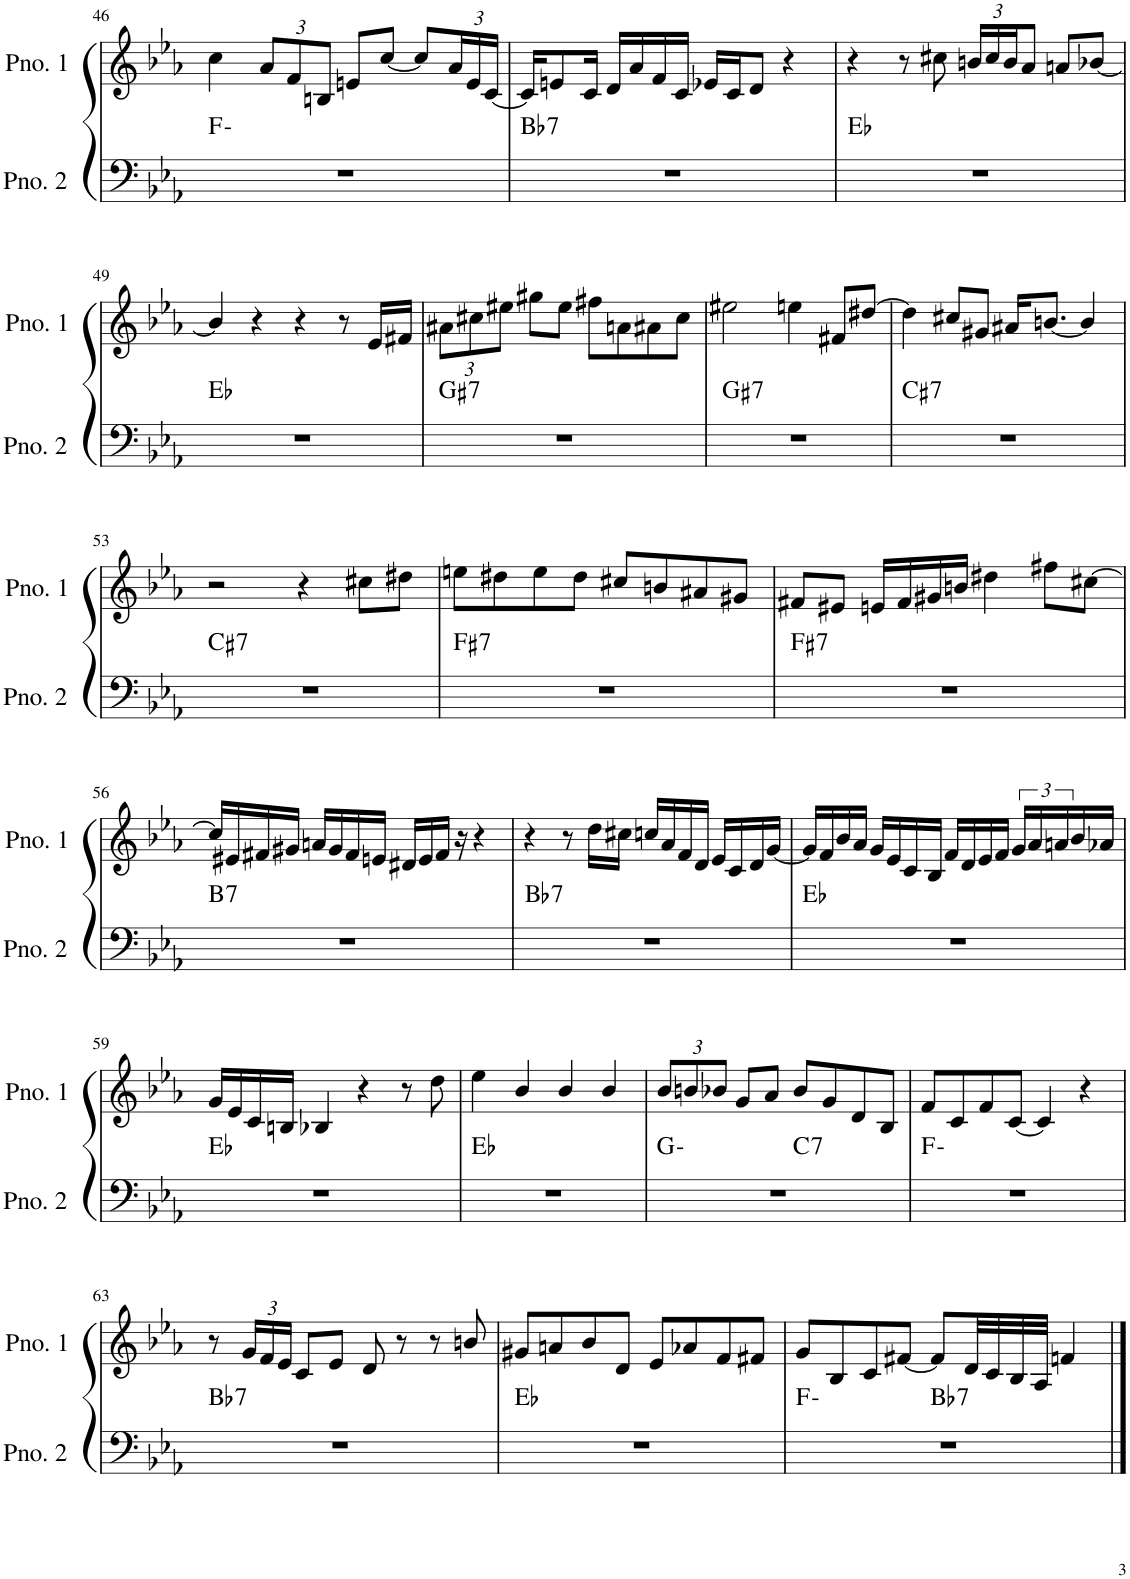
**kern	**harte	**kern
*part2	*part2	*part1
*staff2	*	*staff1
*I"ピアノ 2	*	*I"ピアノ 1
!!LO:PB:g=z
*clefF4	*	*clefG2
*k[b-e-a-]	*	*k[b-e-a-]
*M4/4	*	*M4/4
=46	=46	=46
1r	F:min	4cc\
*	*	*Xbrackettup
.	.	12a-/L
.	.	12f/
.	.	12Bn/J
.	.	8en/L
.	.	[8cc/J
.	.	8cc/L]
.	.	24a-/L
.	.	24e/
.	.	[24c/JJ
=47	=47	=47
!	!LO:H:kt=7	!
1r	Bb:7	16c/KL]
.	.	8en/
.	.	16c/Jk
.	.	16d/LL
.	.	16a-/
.	.	16f/
.	.	16c/JJ
.	.	16e-X/LL
.	.	16c/J
.	.	8d/J
.	.	4r
=48	=48	=48
1r	Eb:maj	4r
.	.	8r
.	.	8cc#X\
.	.	24bn/LL
.	.	24cc#/
.	.	24b/J
.	.	8a-/J
.	.	8an/L
.	.	[8b-X/J
!!LO:LB:g=z
=49	=49	=49
1r	Eb:maj	4b-/]
.	.	4r
.	.	4r
.	.	8r
.	.	16e-/LL
.	.	16f#X/JJ
=50	=50	=50
!	!LO:H:kt=7	!
1r	G#:7	12a#X\L
.	.	12cc#X\
.	.	12ee#X\J
.	.	8gg#X\L
.	.	8ee#\J
.	.	8ff#X\L
.	.	8an\
.	.	8a#X\
.	.	8cc#\J
=51	=51	=51
!	!LO:H:kt=7	!
1r	G#:7	2ee#X\
.	.	4een\
.	.	8f#X/L
.	.	[8dd#X/J
=52	=52	=52
!	!LO:H:kt=7	!
1r	C#:7	4dd#\]
.	.	8cc#X/L
.	.	8g#X/J
.	.	16a#X/KL
.	.	[8.bn/J
.	.	4b/]
!!LO:LB:g=z
=53	=53	=53
!	!LO:H:kt=7	!
1r	C#:7	2r
.	.	4r
.	.	8cc#X\L
.	.	8dd#X\J
=54	=54	=54
!	!LO:H:kt=7	!
1r	F#:7	8een\L
.	.	8dd#X\
.	.	8ee\
.	.	8dd#\J
.	.	8cc#X/L
.	.	8bn/
.	.	8a#X/
.	.	8g#X/J
=55	=55	=55
!	!LO:H:kt=7	!
1r	F#:7	8f#X/L
.	.	8e#X/J
.	.	16en/LL
.	.	16f#/
.	.	16g#X/
.	.	16bn/JJ
.	.	4dd#X\
.	.	8ff#X\L
.	.	[8cc#X\J
!!LO:LB:g=z
=56	=56	=56
!	!LO:H:kt=7	!
1r	B:7	16cc#/LL]
.	.	16e#X/
.	.	16f#X/
.	.	16g#X/JJ
.	.	16an/LL
.	.	16g#/
.	.	16f#/
.	.	16en/JJ
.	.	16d#X/LL
.	.	16e/
.	.	16f#/JJ
.	.	16r
.	.	4r
=57	=57	=57
!	!LO:H:kt=7	!
1r	Bb:7	4r
.	.	8r
.	.	16dd\LL
.	.	16cc#X\JJ
.	.	16ccn/LL
.	.	16a-/
.	.	16f/
.	.	16d/JJ
.	.	16e-/LL
.	.	16c/
.	.	16d/
.	.	[16g/JJ
=58	=58	=58
1r	Eb:maj	16g/LL]
.	.	16f/
.	.	16b-/
.	.	16a-/JJ
.	.	16g/LL
.	.	16e-/
.	.	16c/
.	.	16B-/JJ
.	.	16f/LL
.	.	16d/
.	.	16e-/
.	.	16f/JJ
*	*	*brackettup
.	.	24g/LL
.	.	24a-/
.	.	24an/
.	.	16b-/
.	.	16a-X/JJ
!!LO:LB:g=z
=59	=59	=59
1r	Eb:maj	16g/LL
.	.	16e-/
.	.	16c/
.	.	16Bn/JJ
.	.	4B-X/
.	.	4r
.	.	8r
.	.	8dd\
=60	=60	=60
1r	Eb:maj	4ee-\
.	.	4b-/
.	.	4b-/
.	.	4b-/
=61	=61	=61
*	*	*Xbrackettup
*^	*	*
1r	2ryy	G:min	12b-/L
.	.	.	12bn/
.	.	.	12b-X/J
.	.	.	8g/L
.	.	.	8a-/J
!	!	!LO:H:kt=7	!
.	2ryy	C:7	8b-/L
.	.	.	8g/
.	.	.	8d/
.	.	.	8B-/J
*v	*v	*	*
=62	=62	=62
1r	F:min	8f/L
.	.	8c/
.	.	8f/
.	.	[8c/J
.	.	4c/]
.	.	4r
!!LO:LB:g=z
=63	=63	=63
!	!LO:H:kt=7	!
1r	Bb:7	8r
.	.	24g/LL
.	.	24f/
.	.	24e-/JJ
.	.	8c/L
.	.	8e-/J
.	.	8d/
.	.	8r
.	.	8r
.	.	8bn/
=64	=64	=64
1r	Eb:maj	8g#X/L
.	.	8an/
.	.	8b-/
.	.	8d/J
.	.	8e-/L
.	.	8a-X/
.	.	8f/
.	.	8f#X/J
=65	=65	=65
*^	*	*
1r	2ryy	F:min	8g/L
.	.	.	8B-/
.	.	.	8c/
.	.	.	[8f#X/J
!	!	!LO:H:kt=7	!
.	2ryy	Bb:7	8f#/L]
.	.	.	32d/LL
.	.	.	32c/
.	.	.	32B-/
.	.	.	32A-/JJJ
.	.	.	4fn/
*v	*v	*	*
==	==	==
*-	*-	*-
